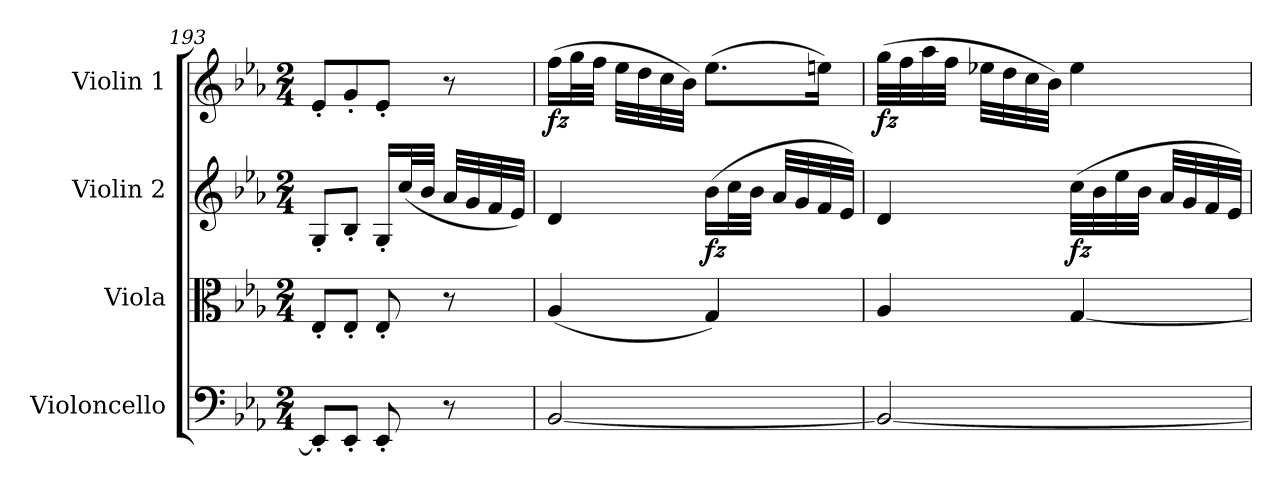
**kern	**kern	**kern	**dynam	**kern	**dynam
*part4	*part3	*part2	*part2	*part1	*part1
*staff4	*staff3	*staff2	*staff2	*staff1	*staff1
*I"Violoncello	*I"Viola	*I"Violin 2	*	*I"Violin 1	*
*I'Vc	*I'Vla	*I'Vln	*	*I'Vln	*
*clefF4	*clefC3	*clefG2	*	*clefG2	*
*k[b-e-a-]	*k[b-e-a-]	*k[b-e-a-]	*	*k[b-e-a-]	*
*M2/4	*M2/4	*M2/4	*	*M2/4	*
=193	=193	=193	=193	=193	=193
8EE-'/L]	8E-'/L	8G'/L	.	8e-'/L	.
8EE-'/J	8E-'/J	8B-'/J	.	8g'/	.
8EE-'/	8E-'/	16G'/LL	.	8e-'/J	.
.	.	(<32cc/L	.	.	.
.	.	32b-/JJJ	.	.	.
8r	8r	32a-/LLL	.	8r	.
.	.	32g/	.	.	.
.	.	32f/	.	.	.
.	.	32e-/JJJ)	.	.	.
!!LO:LB:g=z
=194	=194	=194	=194	=194	=194
!	!	!	!	!	!LO:DY:b
[2BB-/	(<4A-/	4d/	.	(>16ff\LL	fz
.	.	.	.	32gg\L	.
.	.	.	.	32ff\JJJ	.
.	.	.	.	32ee-\LLL	.
.	.	.	.	32dd\	.
.	.	.	.	32cc\	.
.	.	.	.	32b-\JJJ)	.
!	!	!	!LO:DY:b	!	!
.	4G/)	(>16b-\LL	fz	(>8.ee-\L	.
.	.	32cc\L	.	.	.
.	.	32b-\JJJ	.	.	.
.	.	32a-/LLL	.	.	.
.	.	32g/	.	.	.
.	.	32f/	.	16een\Jk)	.
.	.	32e-/JJJ)	.	.	.
=195	=195	=195	=195	=195	=195
!	!	!	!	!	!LO:DY:b
2BB-/_	4A-/	4d/	.	(>32gg\LLL	fz
.	.	.	.	32ff\	.
.	.	.	.	32aa-\	.
.	.	.	.	32ff\JJJ	.
.	.	.	.	32ee-X\LLL	.
.	.	.	.	32dd\	.
.	.	.	.	32cc\	.
.	.	.	.	32b-\JJJ)	.
!	!	!	!LO:DY:b	!	!
.	[4G/	(>32cc\LLL	fz	4ee-\	.
.	.	32b-\	.	.	.
.	.	32ee-\	.	.	.
.	.	32b-\JJJ	.	.	.
.	.	32a-/LLL	.	.	.
.	.	32g/	.	.	.
.	.	32f/	.	.	.
.	.	32e-/JJJ)	.	.	.
=	=	=	=	=	=
*-	*-	*-	*-	*-	*-
